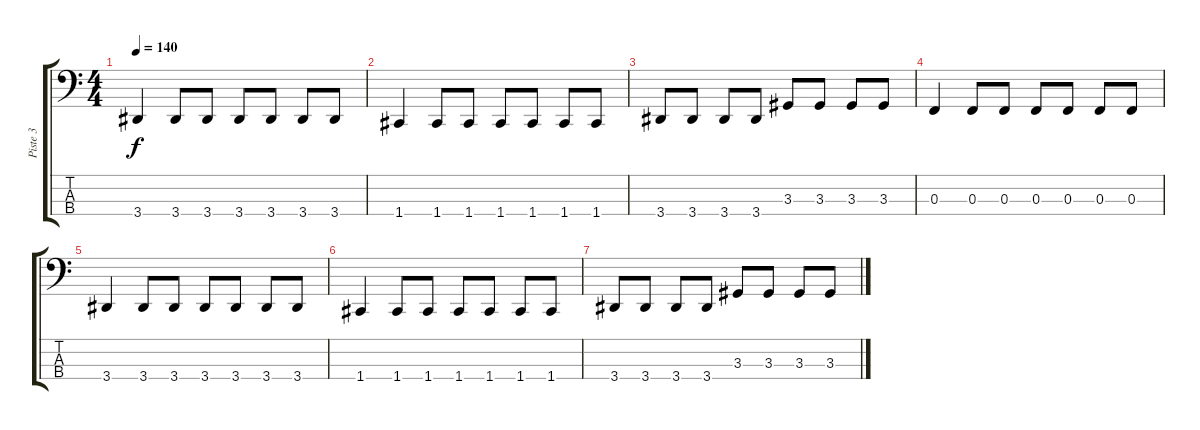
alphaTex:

\track ("Piste 3" "Piste 3") {instrument electricbassfinger}
\staff {score tabs}
\tuning (Eb2 Bb1 F1 C1) {hide}
\ts (4 4)
\tempo 140
\clef f4
\ks c
3.4.4{dy f} 3.4.8 3.4.8 3.4.8 3.4.8 3.4.8 3.4.8 |
1.4.4 1.4.8 1.4.8 1.4.8 1.4.8 1.4.8 1.4.8 |
3.4.8 3.4.8 3.4.8 3.4.8 3.3.8 3.3.8 3.3.8 3.3.8 |
0.3.4 0.3.8 0.3.8 0.3.8 0.3.8 0.3.8 0.3.8 |
3.4.4 3.4.8 3.4.8 3.4.8 3.4.8 3.4.8 3.4.8 |
1.4.4 1.4.8 1.4.8 1.4.8 1.4.8 1.4.8 1.4.8 |
3.4.8 3.4.8 3.4.8 3.4.8 3.3.8 3.3.8 3.3.8 3.3.8
